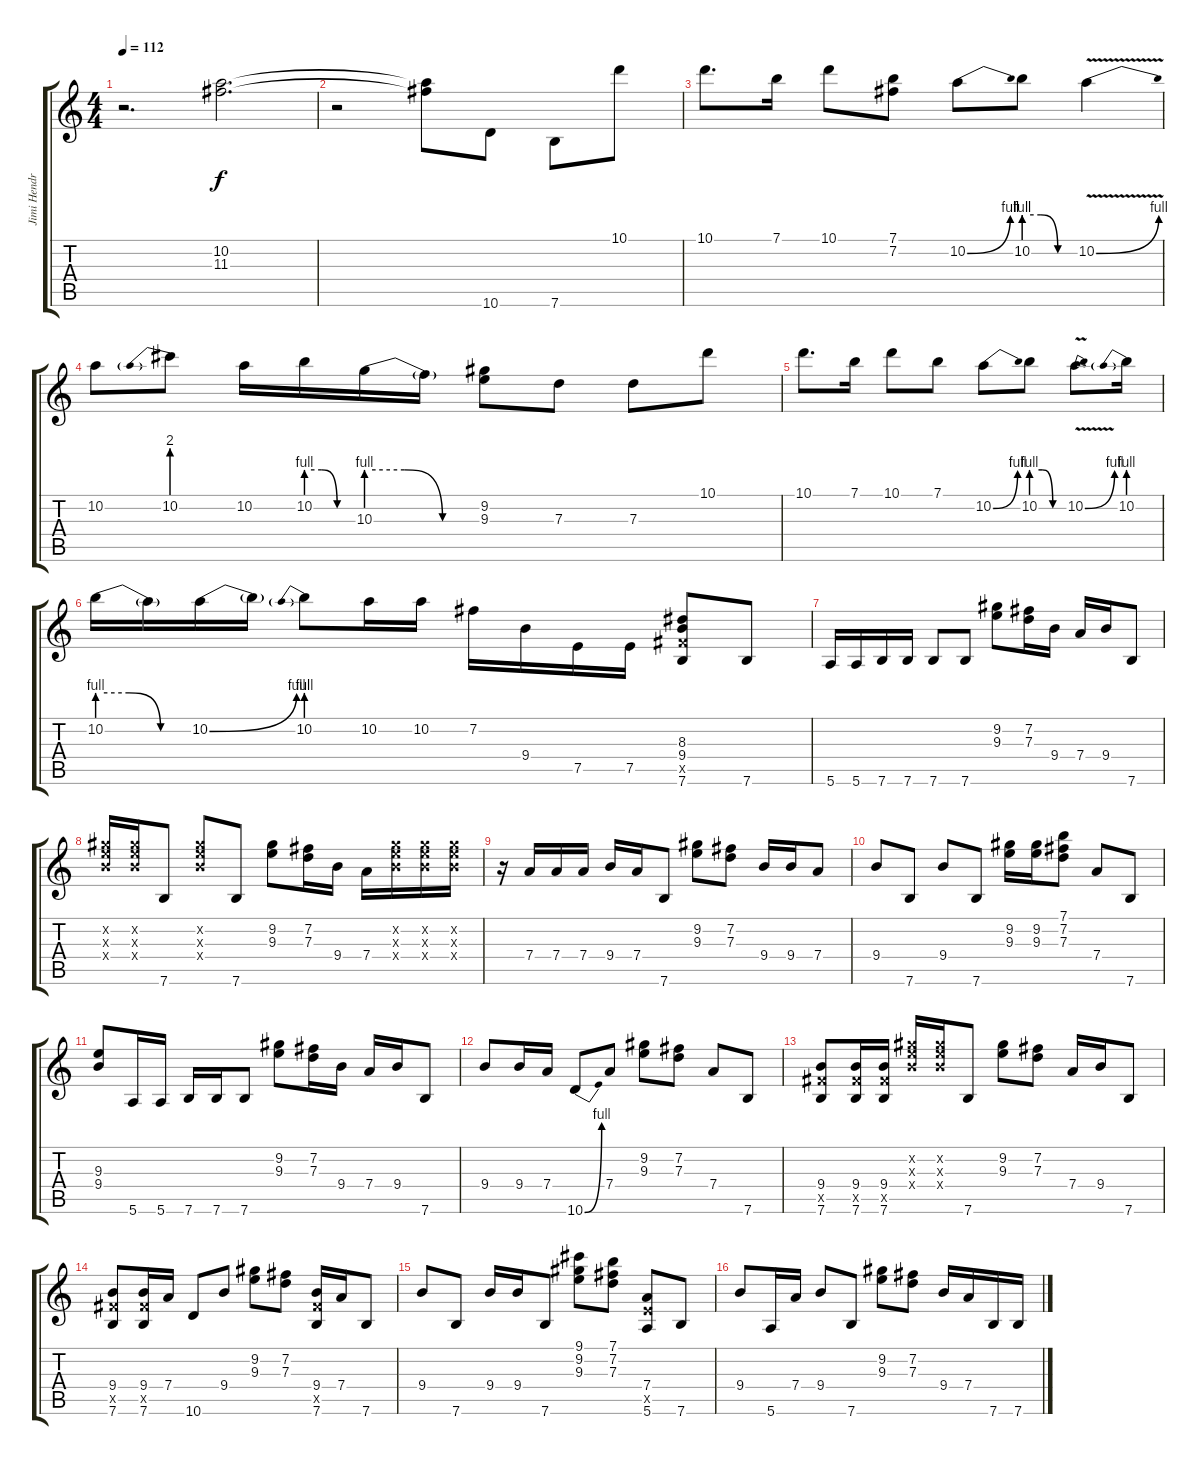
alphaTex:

\track ("Jimi Hendrix (Rhythm)" "Jimi Hendr") {instrument distortionguitar}
\staff {score tabs}
\tuning (E4 B3 G3 D3 A2 E2) {hide}
\ts (4 4)
\tempo 112
\clef g2
\ks c
r.2{d dy f} (10.2{t} 11.3{t}).2{d} |
r.2 (10.2{t} 11.3{t}).8 10.6.8 7.6.8 10.1.8 |
10.1.8{d} 7.1.16 10.1.8 (7.1 7.2).8 10.2{be (bend 0 0 60 4)}.8 10.2{be (custom 0 4 20 4 40 0 60 0)}.8 10.2{be (bend 0 0 60 4) v}.4 |
10.2.8 10.2{be (prebend 0 8 60 8)}.8 10.2.16 10.2{be (custom 0 4 20 4 40 0 60 0)}.16 10.3{be (custom 0 4 20 4 40 0 60 0)}.16 10.3{t}.16 (9.2 9.3).8 7.3.8 7.3.8 10.1.8 |
10.1.8{d} 7.1.16 10.1.8 7.1.8 10.2{be (bend 0 0 60 4)}.8 10.2{be (custom 0 4 20 4 40 0 60 0)}.8 10.2{be (bend 0 0 60 4) v}.8{d} 10.2{be (prebend 0 4 60 4)}.16 |
10.2{be (custom 0 4 20 4 40 0 60 0)}.16 10.2{t}.16 10.2{be (bend 0 0 60 4)}.16 10.2{t}.16 10.2{be (prebend 0 4 60 4)}.8 10.2.16 10.2.16 7.2.16 9.4.16 7.5.16 7.5.16 (8.3 9.4 9.5{x} 7.6).8 7.6.8 |
5.6.16 5.6.16 7.6.16 7.6.16 7.6.8 7.6.8 (9.2 9.3).8 (7.2 7.3).16 9.4.16 7.4.16 9.4.16 7.6.8 |
(9.2{x} 9.3{x} 9.4{x}).16 (9.2{x} 9.3{x} 9.4{x}).16 7.6.8 (9.2{x} 9.3{x} 9.4{x}).8 7.6.8 (9.2 9.3).8 (7.2 7.3).16 9.4.16 7.4.16 (9.2{x} 9.3{x} 9.4{x}).16 (9.2{x} 9.3{x} 9.4{x}).16 (9.2{x} 9.3{x} 9.4{x}).16 |
r.16 7.4.16 7.4.16 7.4.16 9.4.16 7.4.16 7.6.8 (9.2 9.3).8 (7.2 7.3).8 9.4.16 9.4.16 7.4.8 |
9.4.8 7.6.8 9.4.8 7.6.8 (9.2 9.3).16 (9.2 9.3).16 (7.1 7.2 7.3).8 7.4.8 7.6.8 |
(9.3 9.4).8 5.6.16 5.6.16 7.6.16 7.6.16 7.6.8 (9.2 9.3).8 (7.2 7.3).16 9.4.16 7.4.16 9.4.16 7.6.8 |
9.4.8 9.4.16 7.4.16 10.6{be (bend 0 0 60 4)}.8 7.4.8 (9.2 9.3).8 (7.2 7.3).8 7.4.8 7.6.8 |
(9.4 9.5{x} 7.6).8 (9.4 9.5{x} 7.6).16 (9.4 9.5{x} 7.6).16 (9.2{x} 9.3{x} 9.4{x}).16 (9.2{x} 9.3{x} 9.4{x}).16 7.6.8 (9.2 9.3).8 (7.2 7.3).8 7.4.16 9.4.16 7.6.8 |
(9.4 9.5{x} 7.6).8 (9.4 9.5{x} 7.6).16 7.4.16 10.6.8 9.4.8 (9.2 9.3).8 (7.2 7.3).8 (9.4 9.5{x} 7.6).16 7.4.16 7.6.8 |
9.4.8 7.6.8 9.4.16 9.4.16 7.6.8 (9.1 9.2 9.3).8 (7.1 7.2 7.3).8 (7.4 7.5{x} 5.6).8 7.6.8 |
9.4.8 5.6.16 7.4.16 9.4.8 7.6.8 (9.2 9.3).8 (7.2 7.3).8 9.4.16 7.4.16 7.6.16 7.6.16
